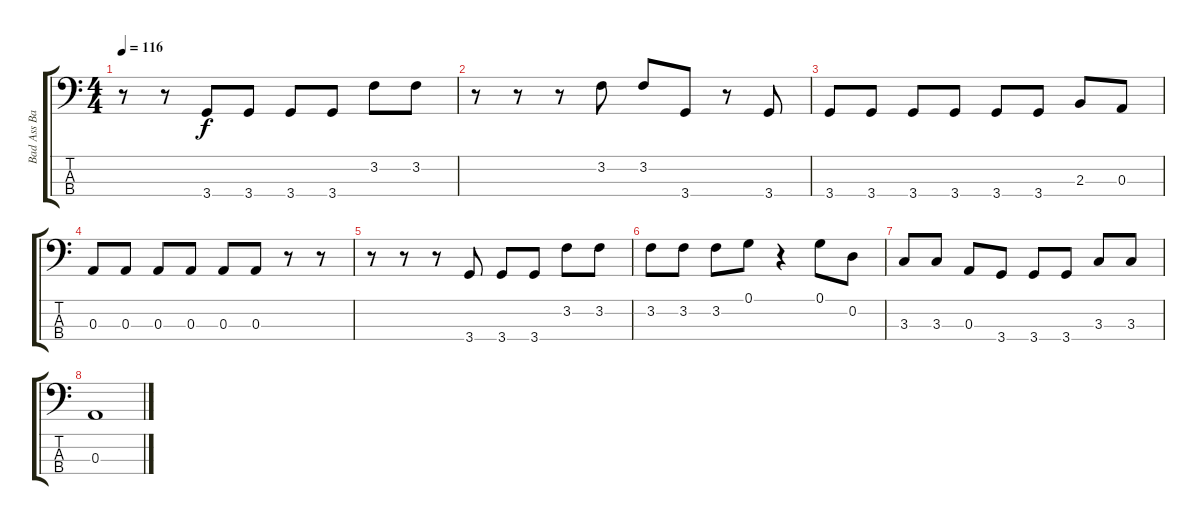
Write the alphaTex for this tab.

\track ("Bad Ass Bass" "Bad Ass Ba") {instrument fretlessbass}
\staff {score tabs}
\tuning (G2 D2 A1 E1) {hide}
\ts (4 4)
\tempo 116
\clef f4
\ks c
r.8{dy f} r.8 3.4.8 3.4.8 3.4.8 3.4.8 3.2.8 3.2.8 |
r.8 r.8 r.8 3.2.8 3.2.8 3.4.8 r.8 3.4.8 |
3.4.8 3.4.8 3.4.8 3.4.8 3.4.8 3.4.8 2.3.8 0.3.8 |
0.3.8 0.3.8 0.3.8 0.3.8 0.3.8 0.3.8 r.8 r.8 |
r.8 r.8 r.8 3.4.8 3.4.8 3.4.8 3.2.8 3.2.8 |
3.2.8 3.2.8 3.2.8 0.1.8 r.4 0.1.8 0.2.8 |
3.3.8 3.3.8 0.3.8 3.4.8 3.4.8 3.4.8 3.3.8 3.3.8 |
0.3.1
